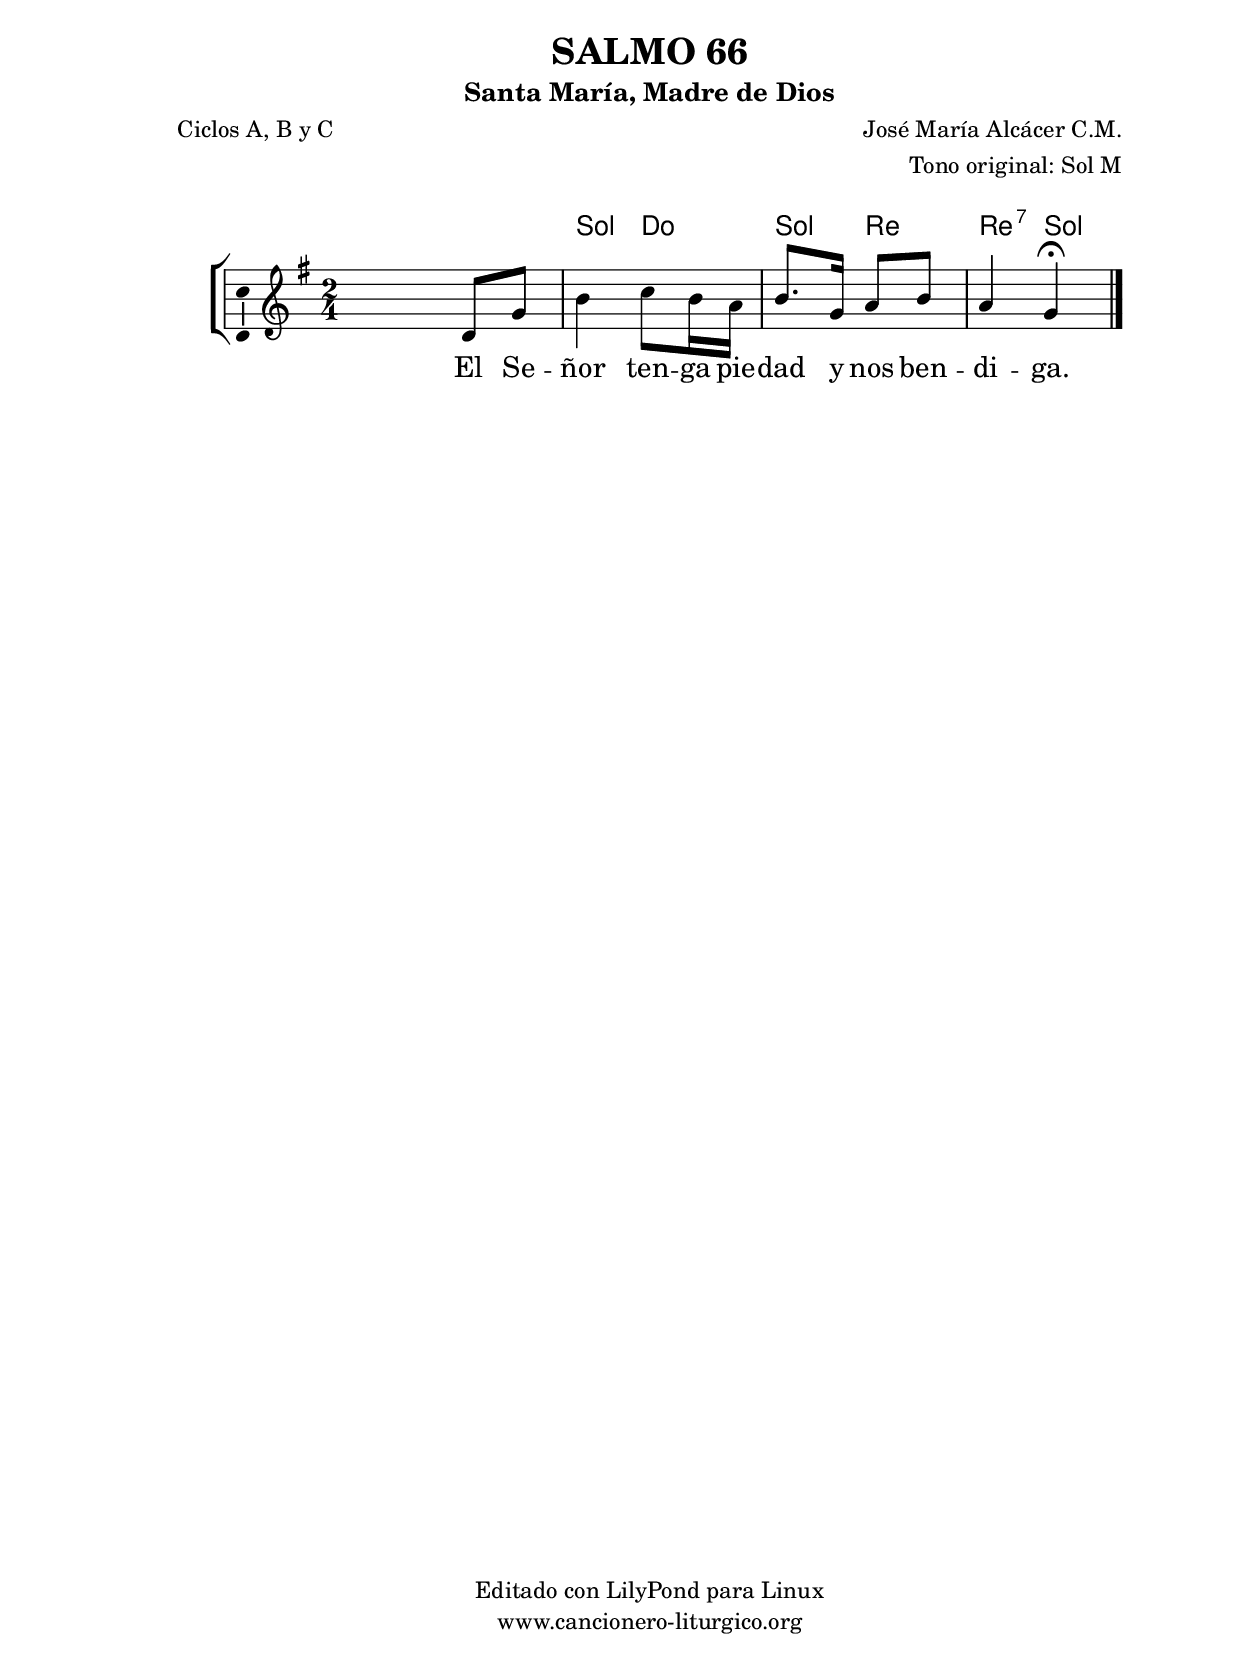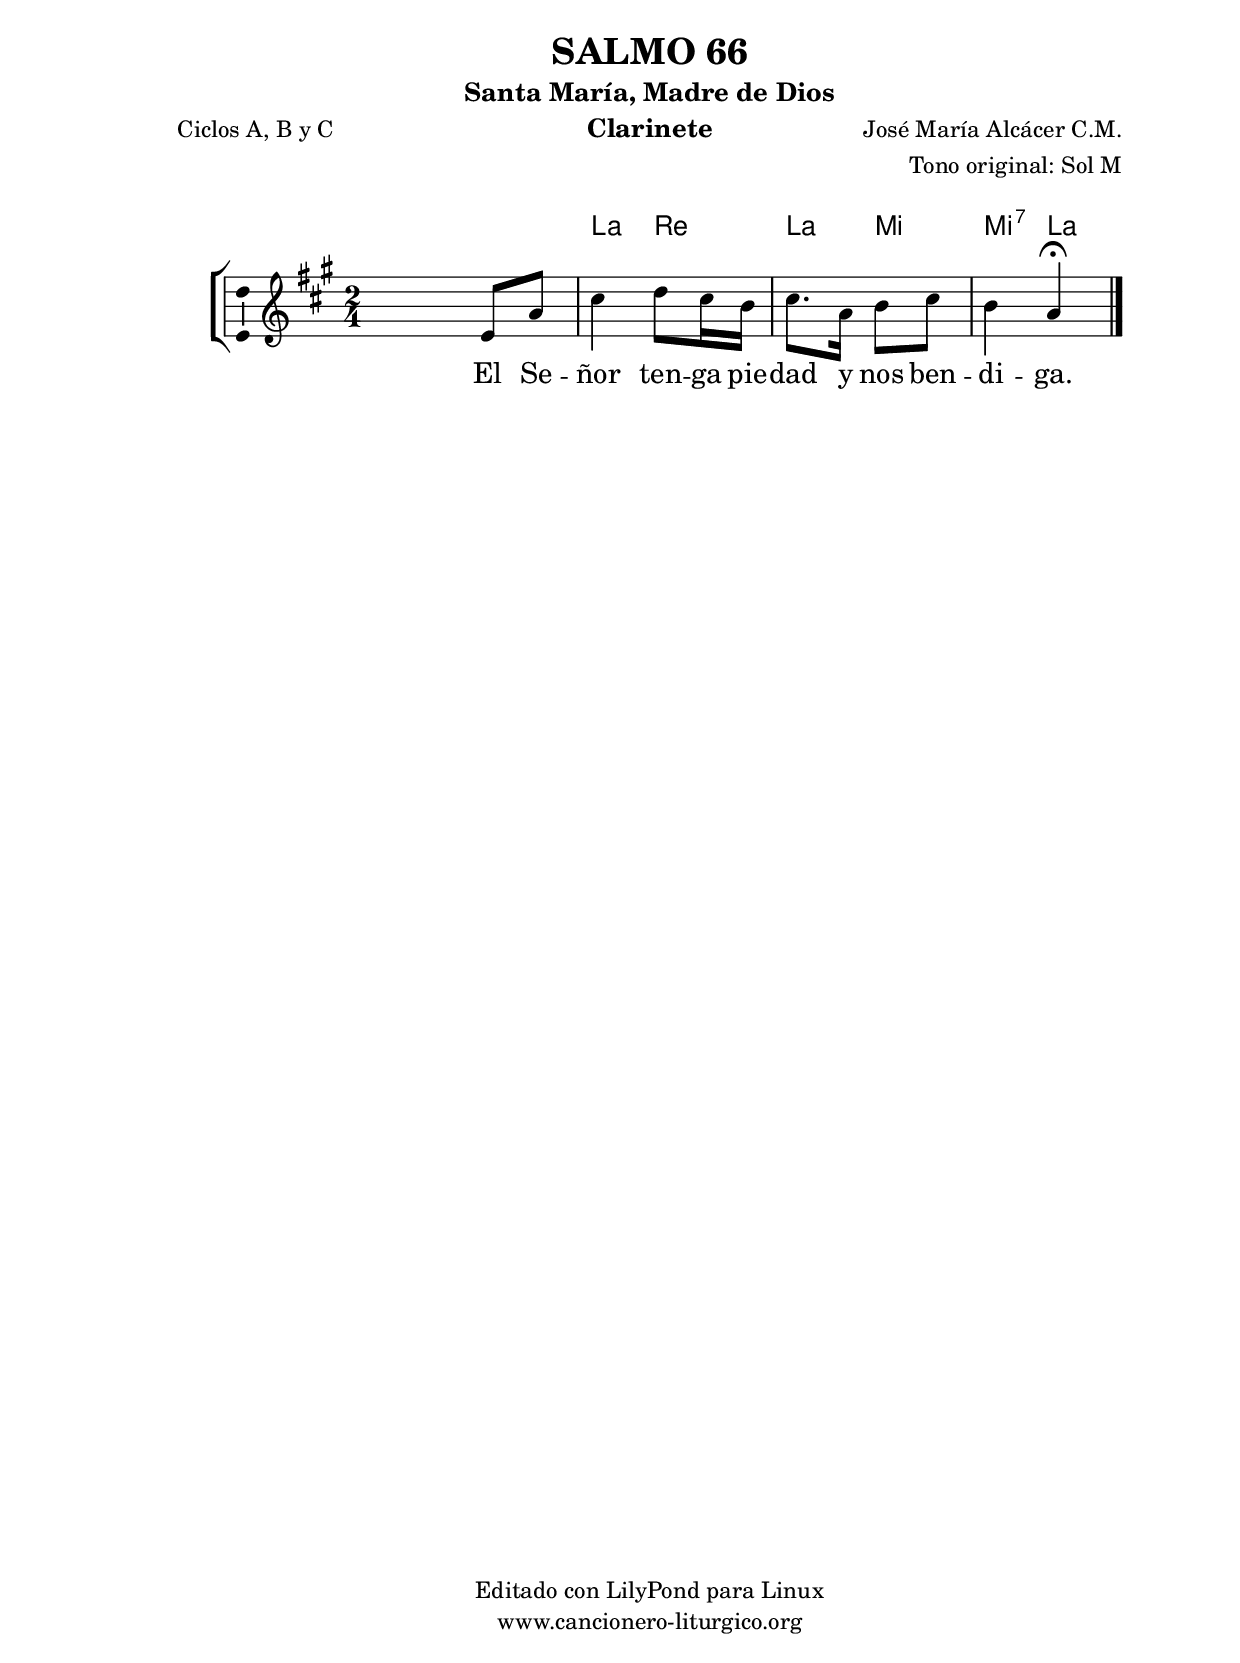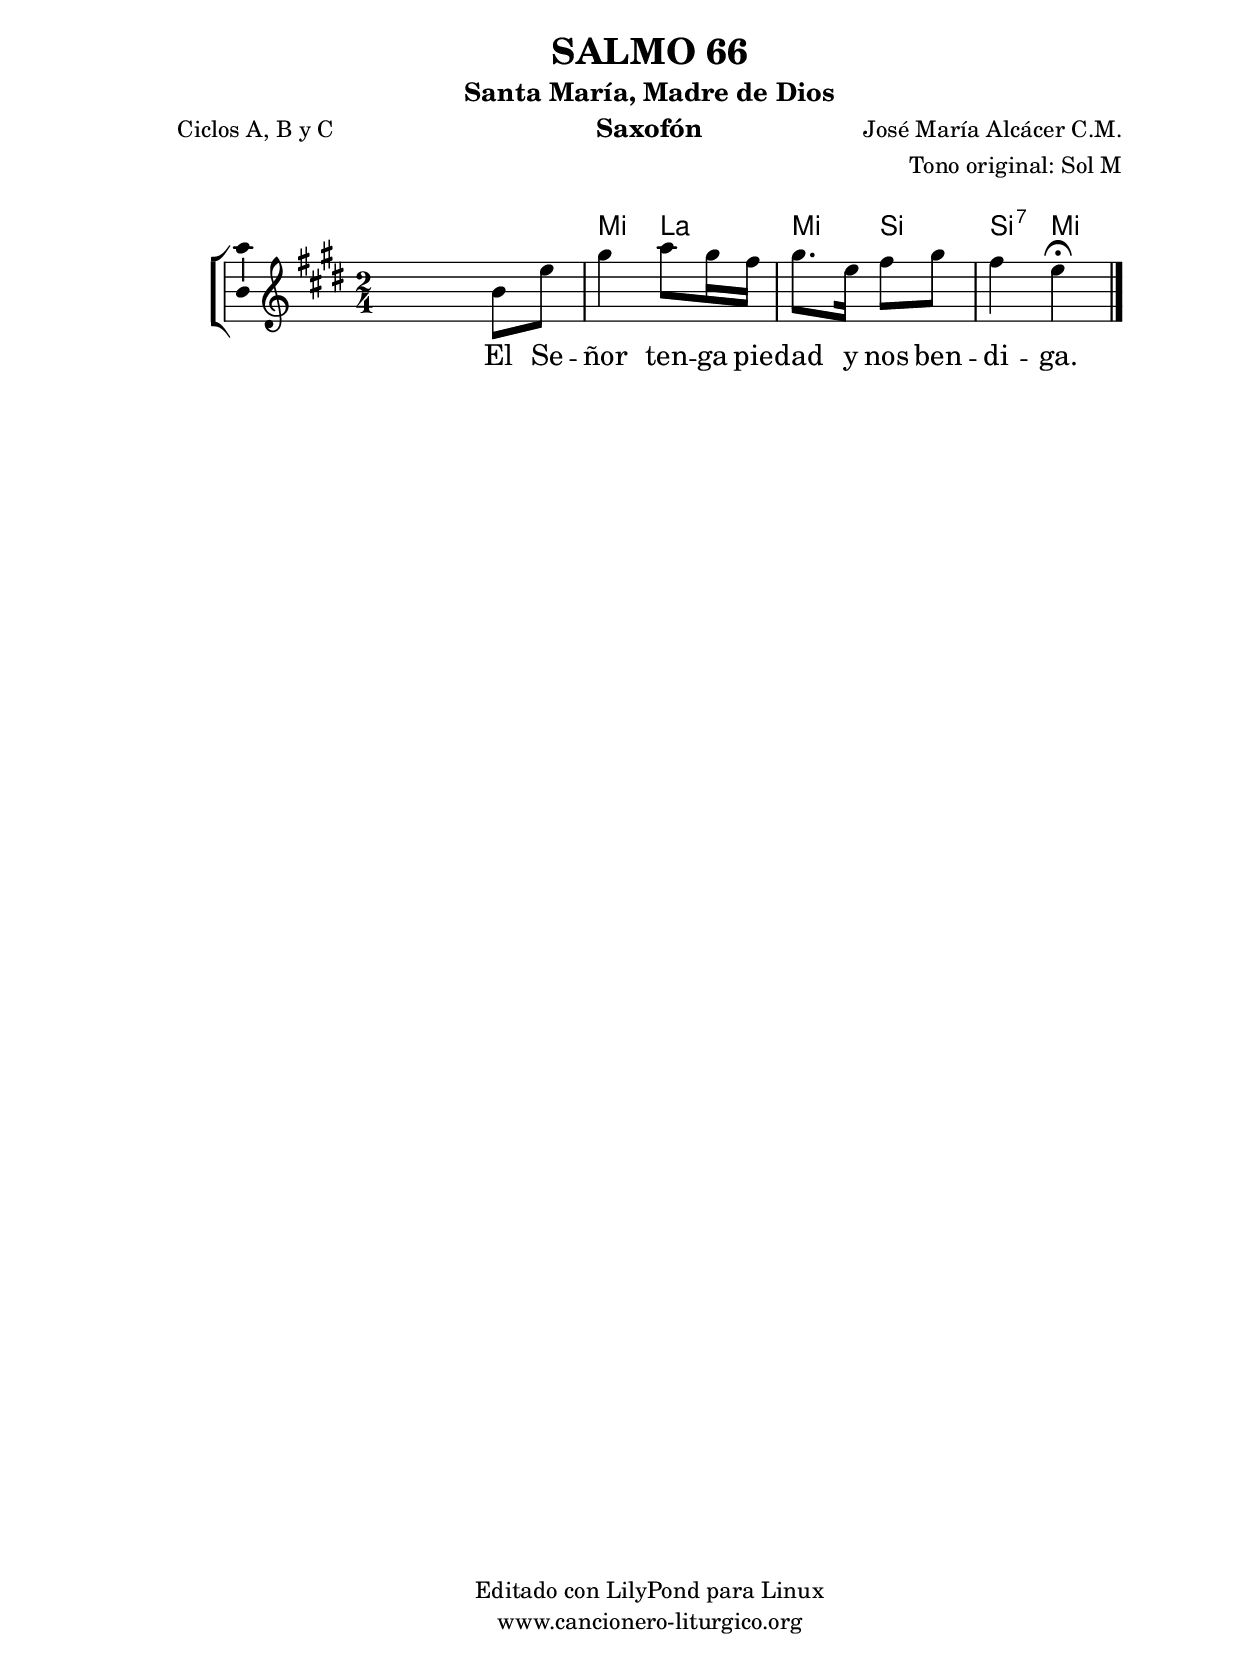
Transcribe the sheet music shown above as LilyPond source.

%
%para convertir .midi en .wav:
%timidity filename.midi -Ow -o finename.wav
%
%
%Para convertir de .wav a .mp3:
%lame -h -m j filename.wav
%
%
%para escuchar el midi:
%timidity nombrefichero.midi
%


%versión de lilypond para la que se ha escrito esta partitura:
\version "2.16.0"

	%Tamaño papel
	#(set-default-paper-size "a4")
	%Tamaño partitura
	#(set-global-staff-size 20)
	%No responde al pulsar sobre una nota
	#(ly:set-option 'point-and-click #f)

%parámetros del encabezamiento:
\header {
	title = "SALMO 66"
	subtitle = "Santa María, Madre de Dios"
	composer = "José María Alcácer C.M."
	poet = "Ciclos A, B y C"
	meter = ""
	arranger = "Tono original: Sol M"
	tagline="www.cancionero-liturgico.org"
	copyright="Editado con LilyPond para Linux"
	tiempo = "Navidad"
	usos = "Salmo"
	letra = "El Señor tenga piedad y nos bendiga."
	}

%parámetros asociados al papel:
\paper  {
	oddHeaderMarkup = \markup {\fill-line { \on-the-fly #not-first-page \fromproperty #'header:title \on-the-fly #not-first-page \fromproperty #'header:composer }}
	evenHeaderMarkup = \markup {\fill-line { \fromproperty #'header:composer \fromproperty #'header:title }}
	#(set-paper-size "a4")
	print-page-number = ##f
	first-page-number = 1
	print-first-page-number = ##f
%	head-separation = 3.0 \cm
	top-margin = 2.0 \cm
	bottom-margin = 0.5\cm
%%%	bottom-margin = -1.0\cm
	left-margin = 3.0 \cm
	line-width = 16.0 \cm 
	indent = 8\mm
	interscoreline = 2.\mm
	between-system-space = 15\mm
%	para que las partituras no llenen la hoja:
	ragged-bottom = ##t
%	idem para la última hoja:
	ragged-last-bottom = ##f
%	para que las partituras llenen el ancho del papel:
	ragged-last = ##f
	after-title-space = 2.5 \cm
%page-count=1
%system-count=8

	%Flexible Vertical Spacing
%	markup-markup-spacing =
%	#'((basic-distance . 15) (minimum-distance . 15) (padding . 3))
	markup-system-spacing =
	#'((basic-distance . 15) (minimum-distance . 15) (padding . 3))
	system-system-spacing =
	#'((basic-distance . 15) (minimum-distance . 15) (padding . 3))
	score-system-spacing =
	#'((basic-distance . 15) (minimum-distance . 15) (padding . 5))
%	top-system-spacing = % header
%	#'((basic-distance . 8) (minimum-distance . 0) (padding . 3))
%	top-markup-spacing =
%	#'((basic-distance . 20) (minimum-distance . 20) (padding . 3))
	last-bottom-spacing = % footer
	#'((basic-distance . 5) (minimum-distance . 5) (padding . 3))
%	score-markup-spacing =
%	#'((basic-distance . 16) (minimum-distance . 13) (padding . 3))

	}


%parámetros que afectan a toda la partitura:
global =  {
	%clave de sol (G):
	\clef G
	%armadura:
%	\transpose f e
	\key g \major
	\tempo 4=66
	\set Score.tempoHideNote = ##t
	}


acordes = {
	\italianChords
	\chordmode {
%	\transpose f e
{

s2
g4 c g d d:7 g

	}
	}
}

melodia = 
%	\transpose f e
{
	\relative c'{

\time 2/4
s4 d8 g8
b4 c8 b16 a
b8. g16 a8 b
a4 g \fermata

	\bar "|."
	}
	}


texto = \lyricmode {
El Se -- ñor ten -- ga pie -- dad y nos ben -- di -- ga.
	}


acordesStaff = \context ChordNames = acordesStaff <<
	\set chordChanges = ##t
	\acordes
	>>


vozStaff = \context Voice = vozStaff
\with {\consists "Ambitus_engraver"}
<<
%	\set Staff.instrumentName = ""
%	\set Staff.shortInstrumentName = ""
%	\set Staff.midiInstrument = #"clarinet"
%	\set Staff.midiInstrument = #"cello"
%	\set Staff.midiInstrument = #"flute"
	\set Staff.midiInstrument = #"electric guitar (jazz)"
%	\set Staff.midiInstrument = #"english horn"
%	\set Staff.midiInstrument = #"violin"
%	\set Staff.midiInstrument = #"glockenspiel"
	\set Staff.midiMinimumVolume = #0.7
	\set Staff.midiMaximumVolume = #0.9
	\global
	\melodia
	>>


textoStaff = \context Lyrics = textoStaff <<
	\lyricsto vozStaff \texto
	>>

\book {
	\score {
		\context ChoirStaff {
			\override StaffGroup.SystemStartBracket #'collapse-height = #1
			\override Score.SystemStartBar #'collapse-height = #1
			<<
			\acordesStaff
			\vozStaff
			\textoStaff
			>>
			}
		\layout {
	    		\context {
				\Lyrics
				\override LyricText #'font-size = #2
				}
	   		 \context {
				\Score
				%fontSize = #3
				\override StaffSymbol #'staff-space = #(magstep +3)
				%\override Beam #'thickness = #0.55
				%\override SpacingSpanner #'spacing-increment = #1.0
				%\override Slur #'height-limit = #1.5
				}
			}
		}
	\score {
		\unfoldRepeats
		\context ChoirStaff {
			<<
			\acordesStaff
			\vozStaff
			>>
			}
		\midi {
	  		\context {
	  			\Score
				tempoWholesPerMinute = #(ly:make-moment 70 4)
				}
			}
		}
	}

%Partitura para clarinete
#(define output-suffix "C")
\book {
	\header{
		instrument = "Clarinete"
		}
	\score {
		\context ChoirStaff {
			\override StaffGroup.SystemStartBracket #'collapse-height = #1
			\override Score.SystemStartBar #'collapse-height = #1
\transpose c d
			<<
			\acordesStaff
			\vozStaff
			\textoStaff
			>>
			}
		\layout {
	    		\context {
				\Lyrics
				\override LyricText #'font-size = #2
				}
	   		 \context {
				\Score
				%fontSize = #3
				\override StaffSymbol #'staff-space = #(magstep +3)
				%\override Beam #'thickness = #0.55
				%\override SpacingSpanner #'spacing-increment = #1.0
				%\override Slur #'height-limit = #1.5
				}
			}
		}
	}

%Partitura para saxofón
#(define output-suffix "S")
\book {
	\header{
		instrument = "Saxofón"
		}
	\score {
		\context ChoirStaff {
			\override StaffGroup.SystemStartBracket #'collapse-height = #1
			\override Score.SystemStartBar #'collapse-height = #1
\transpose c a
			<<
			\acordesStaff
			\vozStaff
			\textoStaff
			>>
			}
		\layout {
	    		\context {
				\Lyrics
				\override LyricText #'font-size = #2
				}
	   		 \context {
				\Score
				%fontSize = #3
				\override StaffSymbol #'staff-space = #(magstep +3)
				%\override Beam #'thickness = #0.55
				%\override SpacingSpanner #'spacing-increment = #1.0
				%\override Slur #'height-limit = #1.5
				}
			}
		}
	}

